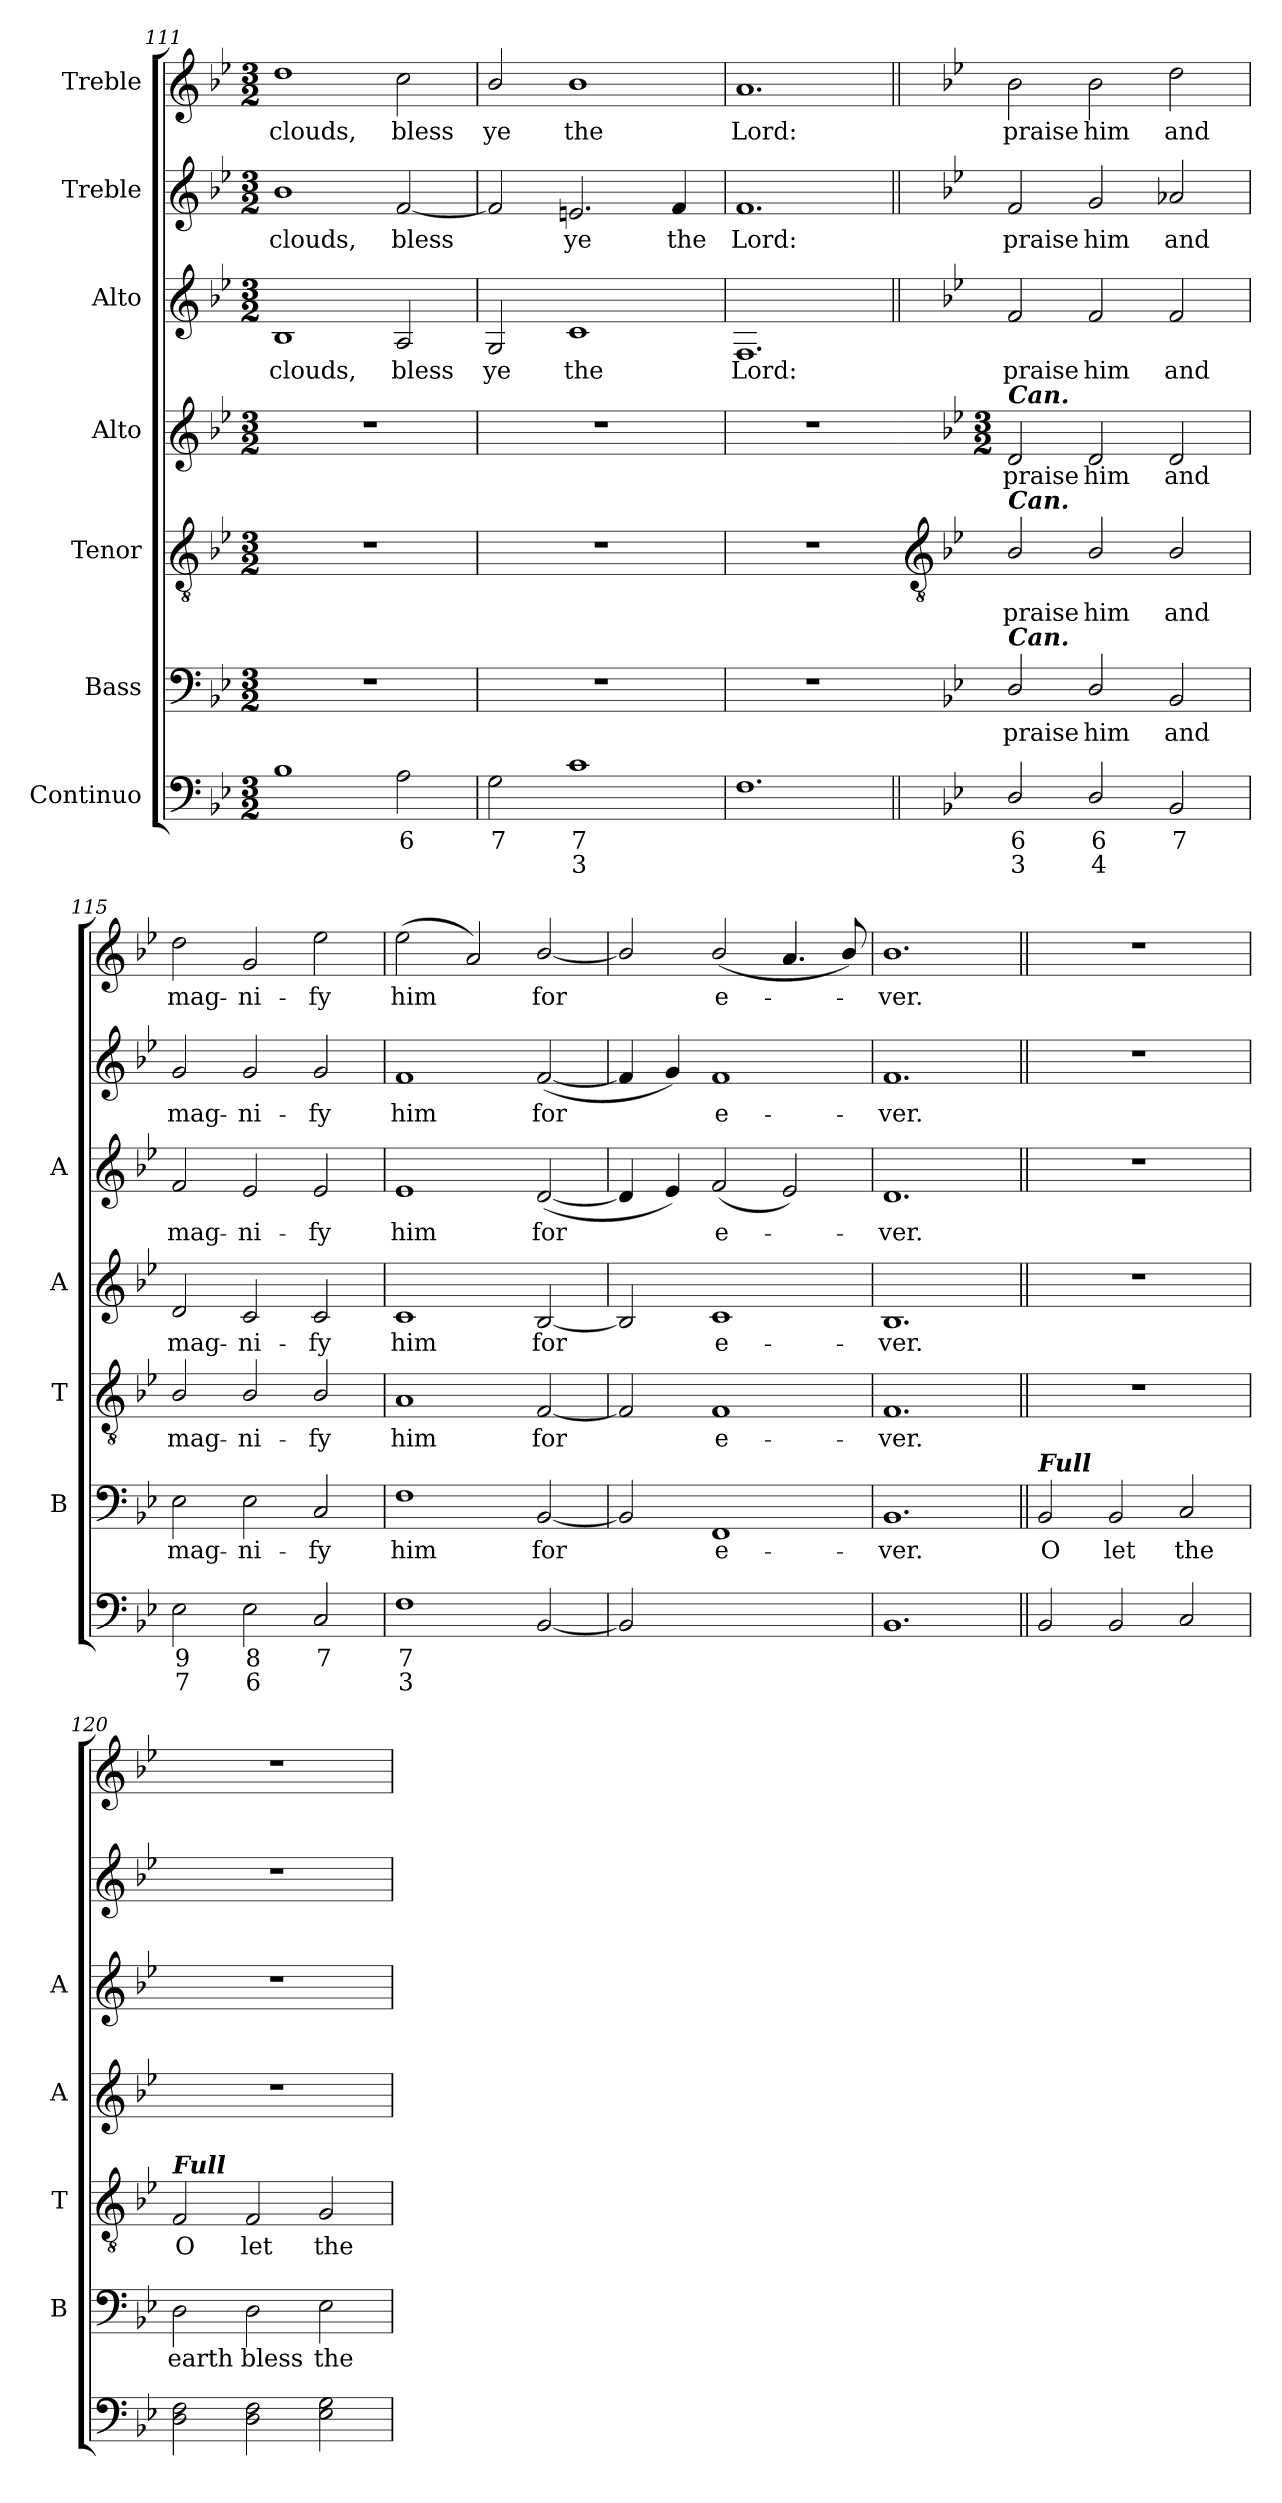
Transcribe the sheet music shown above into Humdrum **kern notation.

**kern	**text	**text	**kern	**text	**kern	**text	**kern	**text	**kern	**text	**kern	**text	**kern	**text
*part7	*part7	*part7	*part6	*part6	*part5	*part5	*part4	*part4	*part3	*part3	*part2	*part2	*part1	*part1
*staff7	*staff7	*staff7	*staff6	*staff6	*staff5	*staff5	*staff4	*staff4	*staff3	*staff3	*staff2	*staff2	*staff1	*staff1
*I"Continuo	*	*	*I"Bass	*	*I"Tenor	*	*I"Alto	*	*I"Alto	*	*I"Treble	*	*I"Treble	*
*	*	*	*I'B	*	*I'T	*	*I'A	*	*I'A	*	*	*	*	*
*clefF4	*	*	*clefF4	*	*clefGv2	*	*clefG2	*	*clefG2	*	*clefG2	*	*clefG2	*
*k[b-e-]	*	*	*k[b-e-]	*	*k[b-e-]	*	*k[b-e-]	*	*k[b-e-]	*	*k[b-e-]	*	*k[b-e-]	*
*B-:	*	*	*B-:	*	*B-:	*	*B-:	*	*B-:	*	*B-:	*	*B-:	*
*M3/2	*	*	*M3/2	*	*M3/2	*	*M3/2	*	*M3/2	*	*M3/2	*	*M3/2	*
=111	=111	=111	=111	=111	=111	=111	=111	=111	=111	=111	=111	=111	=111	=111
!	!	!	!LO:N:vis=1	!	!LO:N:vis=1	!	!	!	!	!LO:LY:b	!	!LO:LY:b	!	!LO:LY:b
1B-	.	.	1.r	.	1.r	.	1.r	.	1B-	clouds,	1b-	clouds,	1dd	clouds,
!	!LO:LY:b	!	!	!	!	!	!	!	!	!LO:LY:b	!	!LO:LY:b	!	!LO:LY:b
2A	6	.	.	.	.	.	.	.	2A	bless	[2f	bless	2cc	bless
=112	=112	=112	=112	=112	=112	=112	=112	=112	=112	=112	=112	=112	=112	=112
!	!LO:LY:b	!	!LO:N:vis=1	!	!LO:N:vis=1	!	!	!	!	!LO:LY:b	!	!	!	!LO:LY:b
2G	7	.	1.r	.	1.r	.	1.r	.	2G	ye	2f]	.	2b-/	ye
!	!LO:LY:b	!LO:LY:b	!	!	!	!	!	!	!	!LO:LY:b	!	!LO:LY:b	!	!LO:LY:b
1c	7	3	.	.	.	.	.	.	1c	the	2.en	ye	1b-	the
!	!	!	!	!	!	!	!	!	!	!	!	!LO:LY:b	!	!
.	.	.	.	.	.	.	.	.	.	.	4f	the	.	.
=113	=113	=113	=113	=113	=113	=113	=113	=113	=113	=113	=113	=113	=113	=113
!	!	!	!LO:N:vis=1	!	!LO:N:vis=1	!	!	!	!	!LO:LY:b	!	!LO:LY:b	!	!LO:LY:b
1.F	.	.	1.r	.	1.r	.	1.r	.	1.F	Lord:	1.f	Lord:	1.a	Lord:
!!LO:LB:g=z
=114||	=114||	=114||	=114||	=114||	=114||	=114||	=114	=114||	=114||	=114||	=114||	=114||	=114||	=114||
*	*	*	*	*	*clefGv2	*	*	*	*	*	*	*	*	*
*	*	*	*	*	*	*	*k[b-e-]	*	*	*	*	*	*	*
*	*	*	*	*	*	*	*B-:	*	*	*	*	*	*	*
*	*	*	*	*	*	*	*M3/2	*	*	*	*	*	*	*
!	!	!	!	!	!	!	!LO:TX:a:Bi:t=Can.	!	!	!	!	!	!	!
!	!	!	!	!	!LO:TX:a:Bi:t=Can.	!	!	!	!	!	!	!	!	!
!	!	!	!LO:TX:a:Bi:t=Can.	!	!	!	!	!	!	!	!	!	!	!
!	!LO:LY:b	!LO:LY:b	!	!LO:LY:b	!	!LO:LY:b	!	!LO:LY:b	!	!LO:LY:b	!	!LO:LY:b	!	!LO:LY:b
2D/	6	3	2D/	praise	2B-/	praise	2d	praise	2f	praise	2f	praise	2b-	praise
!	!LO:LY:b	!LO:LY:b	!	!LO:LY:b	!	!LO:LY:b	!	!LO:LY:b	!	!LO:LY:b	!	!LO:LY:b	!	!LO:LY:b
2D/	6	4	2D/	him	2B-/	him	2d	him	2f	him	2g	him	2b-	him
!	!LO:LY:b	!	!	!LO:LY:b	!	!LO:LY:b	!	!LO:LY:b	!	!LO:LY:b	!	!LO:LY:b	!	!LO:LY:b
2BB-	7	.	2BB-	and	2B-/	and	2d	and	2f	and	2a-X	and	2dd	and
=115	=115	=115	=115	=115	=115	=115	=115	=115	=115	=115	=115	=115	=115	=115
!	!LO:LY:b	!LO:LY:b	!	!LO:LY:b	!	!LO:LY:b	!	!LO:LY:b	!	!LO:LY:b	!	!LO:LY:b	!	!LO:LY:b
2E-	9	7	2E-	mag-	2B-/	mag-	2d	mag-	2f	mag-	2g	mag-	2dd	mag-
!	!LO:LY:b	!LO:LY:b	!	!LO:LY:b	!	!LO:LY:b	!	!LO:LY:b	!	!LO:LY:b	!	!LO:LY:b	!	!LO:LY:b
2E-	8	6	2E-	-ni-	2B-/	-ni-	2c	-ni-	2e-	-ni-	2g	-ni-	2g	-ni-
!	!LO:LY:b	!	!	!LO:LY:b	!	!LO:LY:b	!	!LO:LY:b	!	!LO:LY:b	!	!LO:LY:b	!	!LO:LY:b
2C	7	.	2C	-fy	2B-/	-fy	2c	-fy	2e-	-fy	2g	-fy	2ee-	-fy
=116	=116	=116	=116	=116	=116	=116	=116	=116	=116	=116	=116	=116	=116	=116
!	!LO:LY:b	!LO:LY:b	!	!LO:LY:b	!	!LO:LY:b	!	!LO:LY:b	!	!LO:LY:b	!	!LO:LY:b	!	!LO:LY:b
1F	7	3	1F	him	1A	him	1c	him	1e-	him	1f	him	(<2ee-	him
.	.	.	.	.	.	.	.	.	.	.	.	.	2a)	.
!	!	!	!	!LO:LY:b	!	!LO:LY:b	!	!LO:LY:b	!	!LO:LY:b	!	!LO:LY:b	!	!LO:LY:b
[2BB-	.	.	[2BB-	for	[2F	for	[2B-	for	(<[2d	for	(<[2f	for	[2b-/	for
=117	=117	=117	=117	=117	=117	=117	=117	=117	=117	=117	=117	=117	=117	=117
2BB-]	.	.	2BB-]	.	2F]	.	2B-]	.	4d]	.	4f]	.	2b-/]	.
.	.	.	.	.	.	.	.	.	4e-)	.	4g)	.	.	.
!	!LO:LY:b	!	!	!LO:LY:b	!	!LO:LY:b	!	!LO:LY:b	!	!LO:LY:b	!	!LO:LY:b	!	!LO:LY:b
[2FFyy	4	.	1FF	e-	1F	e-	1c	e-	(<2f	e-	1f	e-	(<2b-/	e-
!	!LO:LY:b	!	!	!	!	!	!	!	!	!	!	!	!	!
2FFyy]	3	.	.	.	.	.	.	.	2e-)	.	.	.	4.a	.
.	.	.	.	.	.	.	.	.	.	.	.	.	8b-/)	.
=118	=118	=118	=118	=118	=118	=118	=118	=118	=118	=118	=118	=118	=118	=118
!	!	!	!	!LO:LY:b	!	!LO:LY:b	!	!LO:LY:b	!	!LO:LY:b	!	!LO:LY:b	!	!LO:LY:b
1.BB-	.	.	1.BB-	-ver.	1.F	-ver.	1.B-	-ver.	1.d	ver.	1.f	-ver.	1.b-	ver.
=119||	=119||	=119||	=119||	=119||	=119||	=119||	=119||	=119||	=119||	=119||	=119||	=119||	=119||	=119||
!	!	!	!LO:TX:a:Bi:t=Full	!	!	!	!	!	!	!	!	!	!	!
!	!	!	!	!LO:LY:b	!LO:N:vis=1	!	!LO:N:vis=1	!	!LO:N:vis=1	!	!LO:N:vis=1	!	!LO:N:vis=1	!
2BB-	.	.	2BB-	O	1.r	.	1.r	.	1.r	.	1.r	.	1.r	.
!	!	!	!	!LO:LY:b	!	!	!	!	!	!	!	!	!	!
2BB-	.	.	2BB-	let	.	.	.	.	.	.	.	.	.	.
!	!	!	!	!LO:LY:b	!	!	!	!	!	!	!	!	!	!
2C	.	.	2C	the	.	.	.	.	.	.	.	.	.	.
=120	=120	=120	=120	=120	=120	=120	=120	=120	=120	=120	=120	=120	=120	=120
!	!	!	!	!	!LO:TX:a:Bi:t=Full	!	!	!	!	!	!	!	!	!
!	!	!	!	!LO:LY:b	!	!LO:LY:b	!LO:N:vis=1	!	!LO:N:vis=1	!	!LO:N:vis=1	!	!LO:N:vis=1	!
2D 2F	.	.	2D	earth	2F	O	1.r	.	1.r	.	1.r	.	1.r	.
!	!	!	!	!LO:LY:b	!	!LO:LY:b	!	!	!	!	!	!	!	!
2D 2F	.	.	2D	bless	2F	let	.	.	.	.	.	.	.	.
!	!	!	!	!LO:LY:b	!	!LO:LY:b	!	!	!	!	!	!	!	!
2E- 2G	.	.	2E-	the	2G	the	.	.	.	.	.	.	.	.
=	=	=	=	=	=	=	=	=	=	=	=	=	=	=
*-	*-	*-	*-	*-	*-	*-	*-	*-	*-	*-	*-	*-	*-	*-
